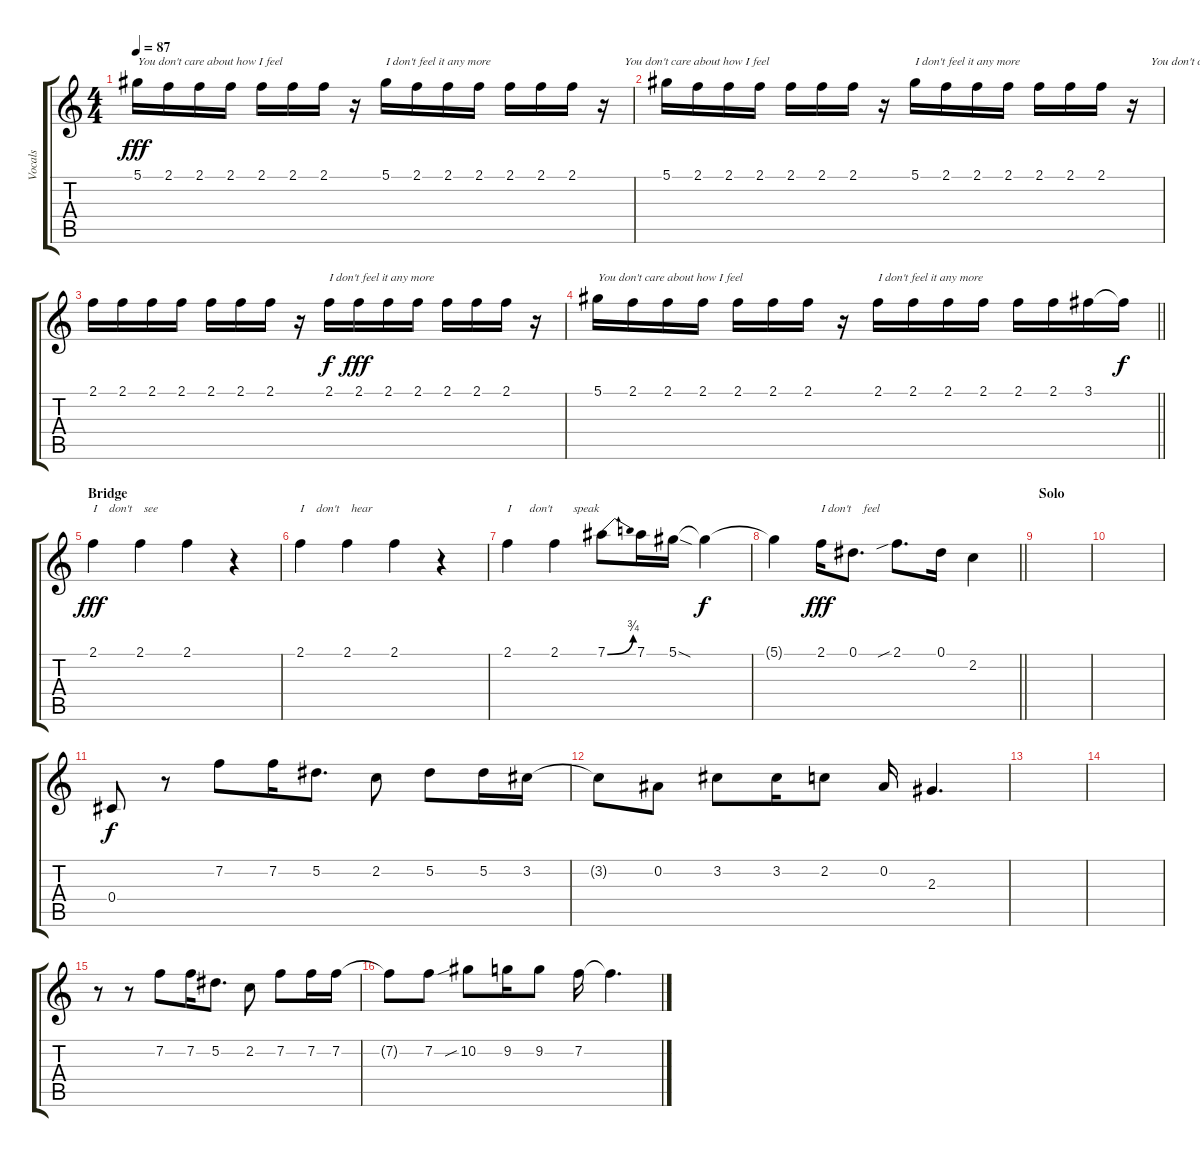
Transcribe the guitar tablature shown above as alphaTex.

\track ("Vocals" "Vocals") {instrument overdrivenguitar}
\staff {score tabs}
\tuning (Eb4 Bb3 Gb3 Db3 Ab2 Eb2) {hide}
\ts (4 4)
\tempo 87
\clef g2
\ks c
5.1.16{txt "You don't care about how I feel " dy fff} 2.1.16 2.1.16 2.1.16 2.1.16 2.1.16 2.1.16 r.16 5.1.16{txt "I don't feel it any more "} 2.1.16 2.1.16 2.1.16 2.1.16 2.1.16 2.1.16 r.16{txt "       You don't care about how I feel "} |
5.1.16 2.1.16 2.1.16 2.1.16 2.1.16 2.1.16 2.1.16 r.16 5.1.16{txt "I don't feel it any more "} 2.1.16 2.1.16 2.1.16 2.1.16 2.1.16 2.1.16 r.16{txt "      You don't care about how I feel "} |
2.1.16 2.1.16 2.1.16 2.1.16 2.1.16 2.1.16 2.1.16 r.16 2.1.16{txt "I don't feel it any more " dy f} 2.1.16{dy fff} 2.1.16 2.1.16 2.1.16 2.1.16 2.1.16 r.16 |
\barLineRight lightlight
5.1.16{txt "You don't care about how I feel "} 2.1.16 2.1.16 2.1.16 2.1.16 2.1.16 2.1.16 r.16 2.1.16{txt "I don't feel it any more "} 2.1.16 2.1.16 2.1.16 2.1.16 2.1.16 3.1.16 3.1{t}.16{dy f} |
\section ("" "Bridge")
2.1.4{txt "I    don't    see" dy fff} 2.1.4 2.1.4 r.4 |
2.1.4{txt "I    don't    hear"} 2.1.4 2.1.4 r.4 |
2.1.4{txt "I      don't       speak"} 2.1.4 7.1{be (bend 0 0 60 3)}.8 7.1.16 5.1{sod}.16 5.1{t}.4{dy f} |
\barLineRight lightlight
5.1{t}.4 2.1.16{txt "I don't    feel" dy fff} 0.1.8{d} 2.1{sib}.8{d} 0.1.16 2.2.4 |
\section ("" "Solo")
|
|
0.4.8{dy f} r.8 7.2.8 7.2.16 5.2.8{d} 2.2.8 5.2.8 5.2.16 3.2.16 |
3.2{t}.8 0.2.8 3.2.8 3.2.16 2.2.8 0.2.16 2.3.4{d} |
|
|
r.8 r.8 7.2.8 7.2.16 5.2.8{d} 2.2.8 7.2.8 7.2.16 7.2.16 |
7.2{t}.8 7.2.8 10.2{sib}.8 9.2.16 9.2.8 7.2.16 7.2{t}.4{d}
